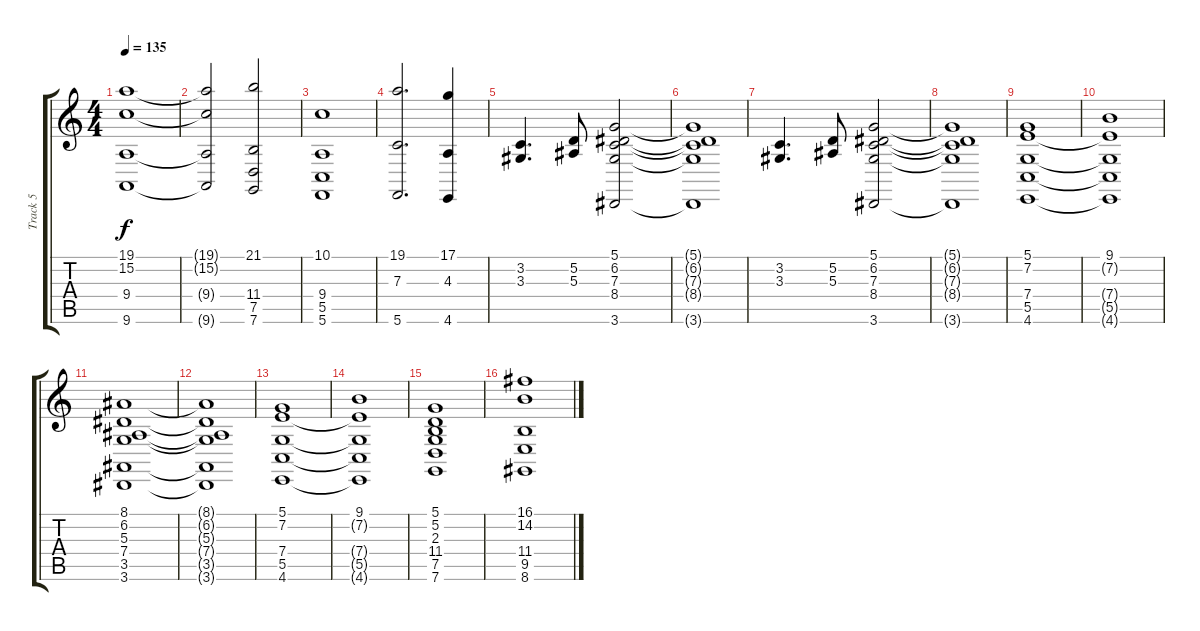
\track ("Track 5" "Track 5") {instrument stringensemble1}
\staff {score tabs}
\tuning (D4 A3 F3 C3 G2 C2) {hide}
\ts (4 4)
\tempo 135
\clef g2
\ks c
(19.1 15.2 9.4 9.6).1{dy f} |
(19.1{t} 15.2{t} 9.4{t} 9.6{t}).2 (21.1 11.4 7.5 7.6).2 |
(10.1 9.4 5.5 5.6).1 |
(19.1 7.3 5.6).2{d} (17.1 4.3 4.6).4 |
(3.2 3.3).4{d} (5.2 5.3).8 (5.1 6.2 7.3 8.4 3.6).2 |
(5.1{t} 6.2{t} 7.3{t} 8.4{t} 3.6{t}).1 |
(3.2 3.3).4{d} (5.2 5.3).8 (5.1 6.2 7.3 8.4 3.6).2 |
(5.1{t} 6.2{t} 7.3{t} 8.4{t} 3.6{t}).1 |
(5.1 7.2 7.4 5.5 4.6).1 |
(9.1 7.2{t} 7.4{t} 5.5{t} 4.6{t}).1 |
(8.1 6.2 5.3 7.4 3.5 3.6).1 |
(8.1{t} 6.2{t} 5.3{t} 7.4{t} 3.5{t} 3.6{t}).1 |
(5.1 7.2 7.4 5.5 4.6).1 |
(9.1 7.2{t} 7.4{t} 5.5{t} 4.6{t}).1 |
(5.1 5.2 2.3 11.4 7.5 7.6).1 |
(16.1 14.2 11.4 9.5 8.6).1
